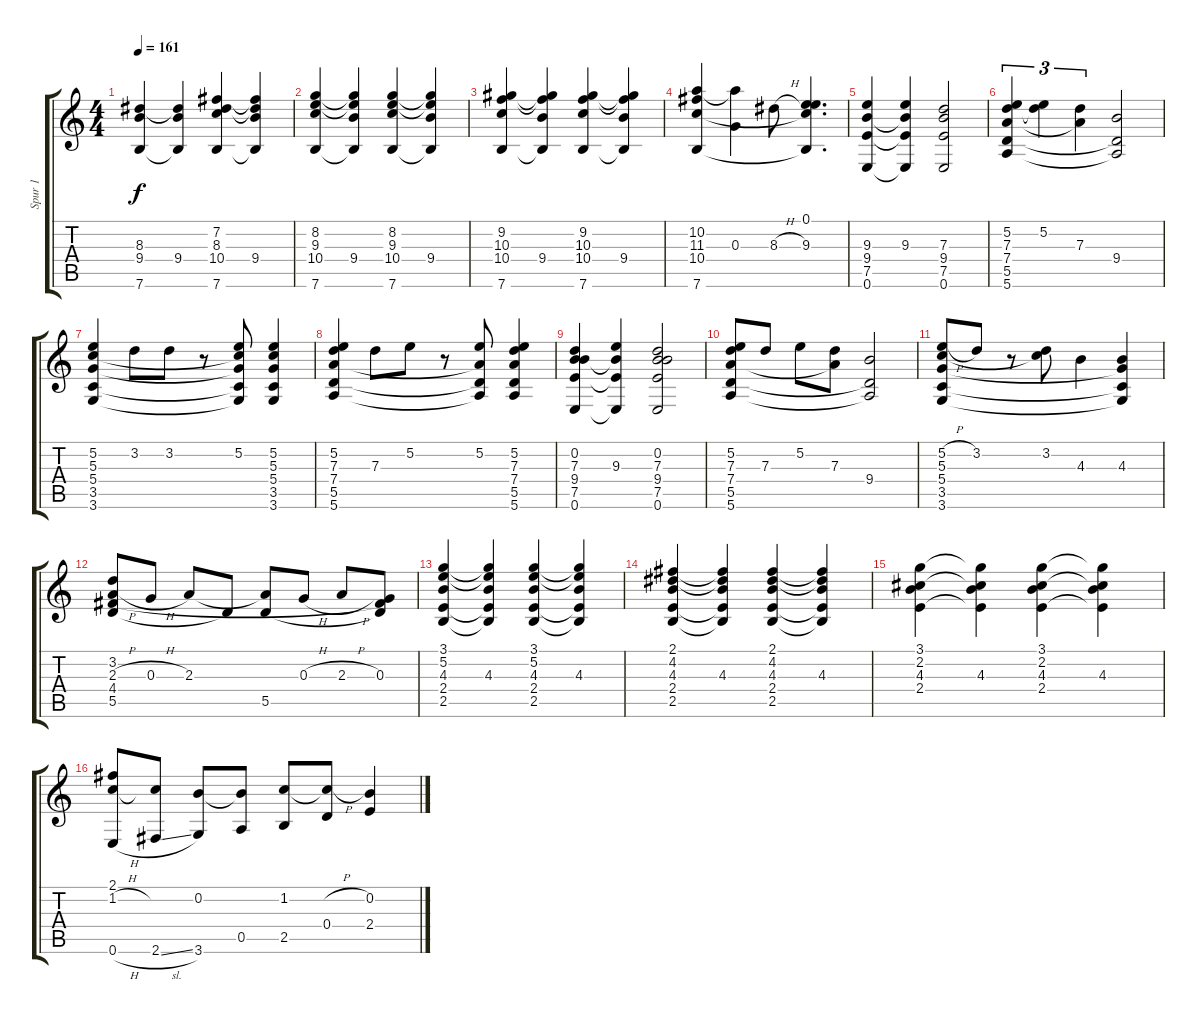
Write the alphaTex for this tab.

\track ("Spur 1" "Spur 1") {instrument acousticguitarnylon}
\staff {score tabs}
\tuning (E4 B3 G3 D3 A2 E2) {hide}
\ts (4 4)
\tempo 161
\clef g2
\ks c
(8.3 9.4 7.6).4{dy f} (8.3{t} 9.4 7.6{t}).4 (7.2 8.3 10.4 7.6).4 (7.2{t} 8.3{t} 9.4 7.6{t}).4 |
(8.2 9.3 10.4 7.6).4 (8.2{t} 9.3{t} 9.4 7.6{t}).4 (8.2 9.3 10.4 7.6).4 (8.2{t} 9.3{t} 9.4 7.6{t}).4 |
(9.2 10.3 10.4 7.6).4 (9.2{t} 10.3{t} 9.4 7.6{t}).4 (9.2 10.3 10.4 7.6).4 (9.2{t} 10.3{t} 9.4 7.6{t}).4 |
(10.2 11.3 10.4 7.6).4 (10.2{t} 0.3).4 8.3{h}.8 (0.1 9.3 10.4{t} 7.6{t}).4{d} |
(9.3 9.4 7.5 0.6).4 (9.3 9.4{t} 7.5{t} 0.6{t}).4 (7.3 9.4 7.5 0.6).2 |
(5.2 7.3 7.4 5.5 5.6).4{tu (3 2)} (5.2 7.3{t}).4{tu (3 2)} (7.3 7.4{t}).4{tu (3 2)} (9.4 5.5{t} 5.6{t}).2 |
(5.2 5.3 5.4 3.5 3.6).4 3.2.8 3.2.8 r.8 (5.2 5.3{t} 5.4{t} 3.5{t} 3.6{t}).8 (5.2 5.3 5.4 3.5 3.6).4 |
(5.2 7.3 7.4 5.5 5.6).4 7.3.8 5.2.8 r.8 (5.2 7.4{t} 5.5{t} 5.6{t}).8 (5.2 7.3 7.4 5.5 5.6).4 |
(0.2 7.3 9.4 7.5 0.6).4 (9.3 9.4{t} 7.5{t} 0.6{t}).4 (0.2 7.3 9.4 7.5 0.6).2 |
(5.2 7.3 7.4 5.5 5.6).8 7.3.8 5.2.8 (7.3 7.4{t}).8 (9.4 5.5{t} 5.6{t}).2 |
(5.2{h} 5.3 5.4 3.5 3.6).8 3.2.8 r.8 (3.2 5.3{t}).8 4.3.4 (4.3 5.4{t} 3.5{t} 3.6{t}).4 |
(3.2 2.3{h} 4.4 5.5).8 0.3{h}.8 2.3.8 5.5{t}.8 (2.3{t} 5.5).8 0.3{h}.8 2.3{h}.8 (0.3 4.4{t} 5.5{t}).8 |
(3.1 5.2 4.3 2.4 2.5).4 (3.1{t} 5.2{t} 4.3 2.4{t} 2.5{t}).4 (3.1 5.2 4.3 2.4 2.5).4 (3.1{t} 5.2{t} 4.3 2.4{t} 2.5{t}).4 |
(2.1 4.2 4.3 2.4 2.5).4 (2.1{t} 4.2{t} 4.3 2.4{t} 2.5{t}).4 (2.1 4.2 4.3 2.4 2.5).4 (2.1{t} 4.2{t} 4.3 2.4{t} 2.5{t}).4 |
(3.1 2.2 4.3 2.4).4 (3.1{t} 2.2{t} 4.3 2.4{t}).4 (3.1 2.2 4.3 2.4).4 (3.1{t} 2.2{t} 4.3 2.4{t}).4 |
(2.1 1.2{h} 0.6{h}).8 (1.2{t} 2.6{sl}).8 (0.2 3.6).8 (0.2{t} 0.5).8 (1.2 2.5).8 (1.2{h t} 0.4).8 (0.2 2.4).4
